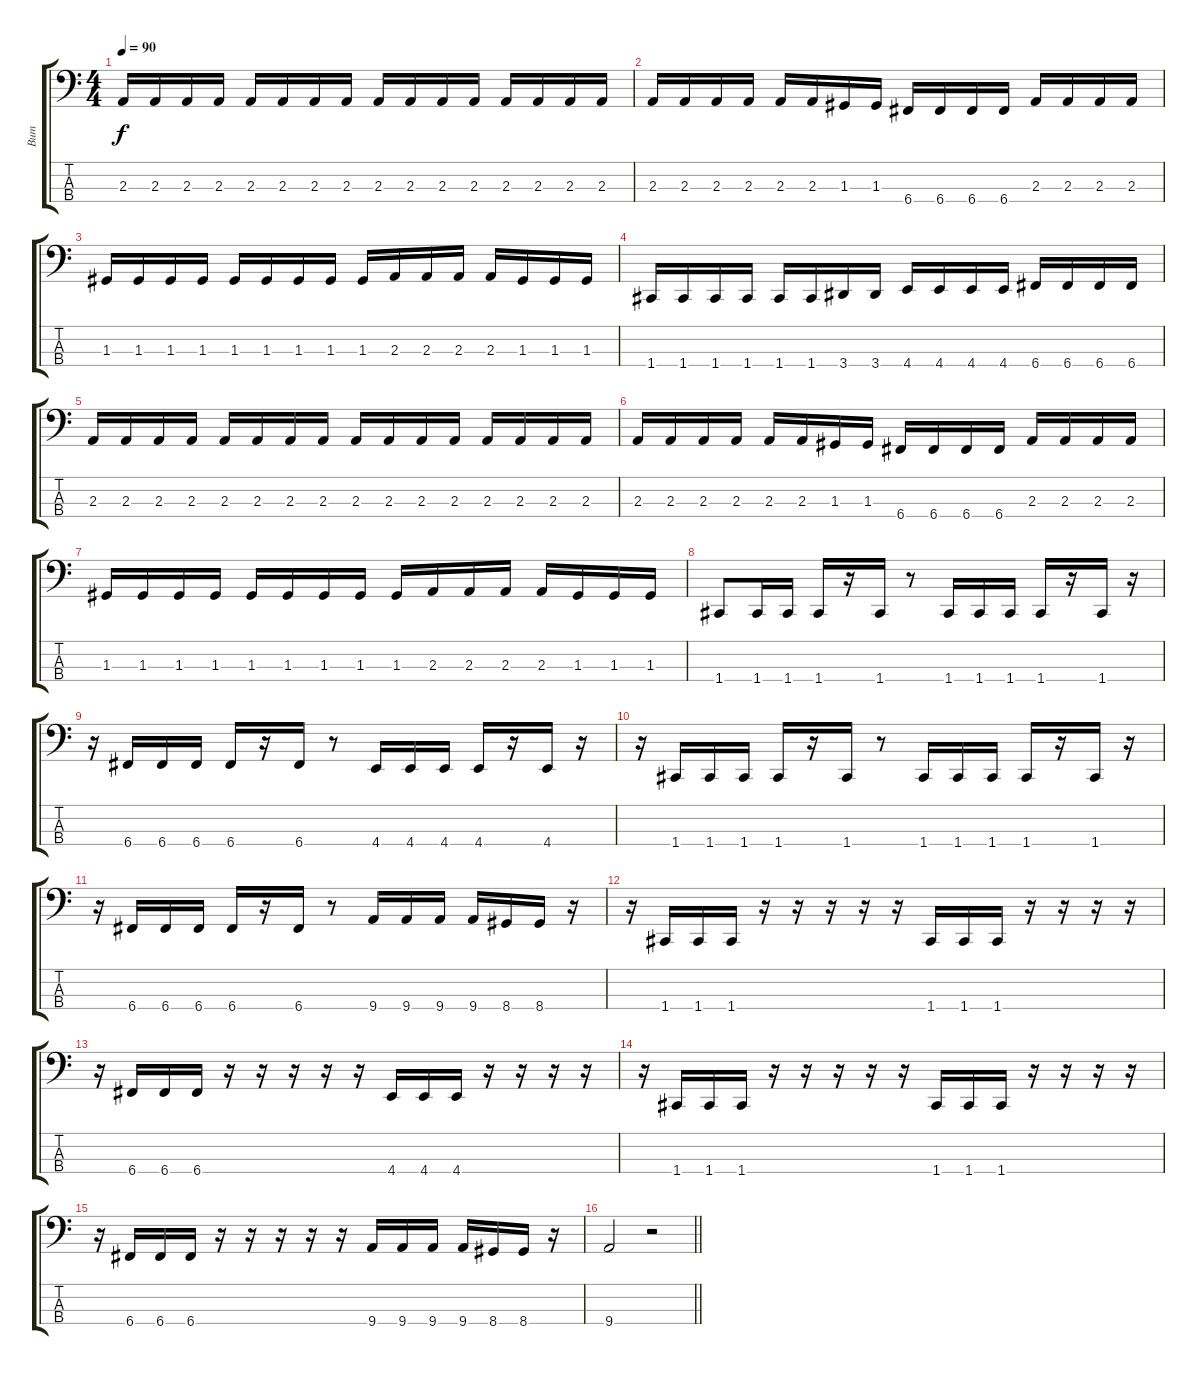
\track ("Вит" "Вит") {instrument electricbasspick}
\staff {score tabs}
\tuning (F2 C2 G1 C1) {hide}
\ts (4 4)
\tempo 90
\clef f4
\ks c
2.3.16{dy f} 2.3.16 2.3.16 2.3.16 2.3.16 2.3.16 2.3.16 2.3.16 2.3.16 2.3.16 2.3.16 2.3.16 2.3.16 2.3.16 2.3.16 2.3.16 |
2.3.16 2.3.16 2.3.16 2.3.16 2.3.16 2.3.16 1.3.16 1.3.16 6.4.16 6.4.16 6.4.16 6.4.16 2.3.16 2.3.16 2.3.16 2.3.16 |
1.3.16 1.3.16 1.3.16 1.3.16 1.3.16 1.3.16 1.3.16 1.3.16 1.3.16 2.3.16 2.3.16 2.3.16 2.3.16 1.3.16 1.3.16 1.3.16 |
1.4.16 1.4.16 1.4.16 1.4.16 1.4.16 1.4.16 3.4.16 3.4.16 4.4.16 4.4.16 4.4.16 4.4.16 6.4.16 6.4.16 6.4.16 6.4.16 |
2.3.16 2.3.16 2.3.16 2.3.16 2.3.16 2.3.16 2.3.16 2.3.16 2.3.16 2.3.16 2.3.16 2.3.16 2.3.16 2.3.16 2.3.16 2.3.16 |
2.3.16 2.3.16 2.3.16 2.3.16 2.3.16 2.3.16 1.3.16 1.3.16 6.4.16 6.4.16 6.4.16 6.4.16 2.3.16 2.3.16 2.3.16 2.3.16 |
1.3.16 1.3.16 1.3.16 1.3.16 1.3.16 1.3.16 1.3.16 1.3.16 1.3.16 2.3.16 2.3.16 2.3.16 2.3.16 1.3.16 1.3.16 1.3.16 |
1.4.8 1.4.16 1.4.16 1.4.16 r.16 1.4.16 r.8 1.4.16 1.4.16 1.4.16 1.4.16 r.16 1.4.16 r.16 |
r.16 6.4.16 6.4.16 6.4.16 6.4.16 r.16 6.4.16 r.8 4.4.16 4.4.16 4.4.16 4.4.16 r.16 4.4.16 r.16 |
r.16 1.4.16 1.4.16 1.4.16 1.4.16 r.16 1.4.16 r.8 1.4.16 1.4.16 1.4.16 1.4.16 r.16 1.4.16 r.16 |
r.16 6.4.16 6.4.16 6.4.16 6.4.16 r.16 6.4.16 r.8 9.4.16 9.4.16 9.4.16 9.4.16 8.4.16 8.4.16 r.16 |
r.16 1.4.16 1.4.16 1.4.16 r.16 r.16 r.16 r.16 r.16 1.4.16 1.4.16 1.4.16 r.16 r.16 r.16 r.16 |
r.16 6.4.16 6.4.16 6.4.16 r.16 r.16 r.16 r.16 r.16 4.4.16 4.4.16 4.4.16 r.16 r.16 r.16 r.16 |
r.16 1.4.16 1.4.16 1.4.16 r.16 r.16 r.16 r.16 r.16 1.4.16 1.4.16 1.4.16 r.16 r.16 r.16 r.16 |
r.16 6.4.16 6.4.16 6.4.16 r.16 r.16 r.16 r.16 r.16 9.4.16 9.4.16 9.4.16 9.4.16 8.4.16 8.4.16 r.16 |
\barLineRight lightlight
9.4.2 r.2
